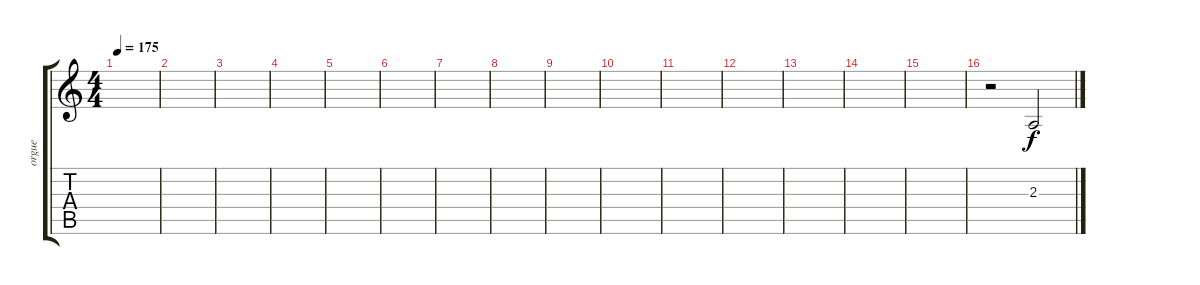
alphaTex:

\track ("orgue" "orgue") {instrument churchorgan}
\staff {score tabs}
\tuning (E4 B3 G3 D3 A2 E2) {hide}
\ts (4 4)
\tempo 175
\clef g2
\ks c
|
|
|
|
|
|
|
|
|
|
|
|
|
|
|
r.2{volume 5} 2.3.2
